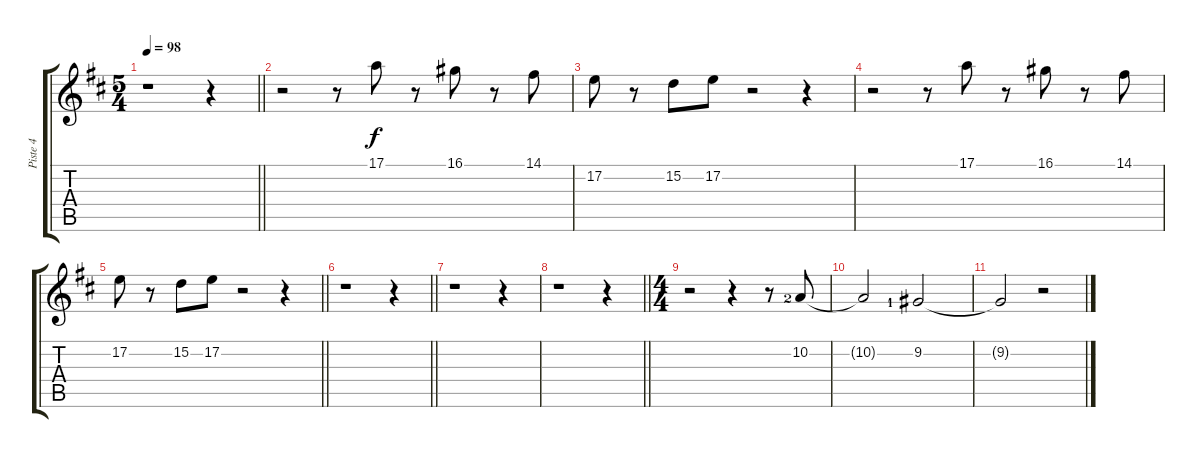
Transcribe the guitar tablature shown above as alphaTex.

\track ("Piste 4" "Piste 4") {instrument trumpet}
\staff {score tabs}
\tuning (E4 B3 G3 D3 A2 E2) {hide}
\ts (5 4)
\tempo 98
\clef g2
\barLineRight lightlight
\ks bminor
r.1{dy f} r.4 |
r.2 r.8 17.1.8 r.8 16.1.8 r.8 14.1.8 |
17.2.8 r.8 15.2.8 17.2.8 r.2 r.4 |
r.2 r.8 17.1.8 r.8 16.1.8 r.8 14.1.8 |
\barLineRight lightlight
17.2.8 r.8 15.2.8 17.2.8 r.2 r.4 |
\barLineRight lightlight
r.1 r.4 |
r.1 r.4 |
\barLineRight lightlight
r.1 r.4 |
\ts (4 4)
r.2 r.4 r.8 10.2{lf 3}.8 |
10.2{t}.2 9.2{lf 2}.2 |
9.2{t}.2 r.2
